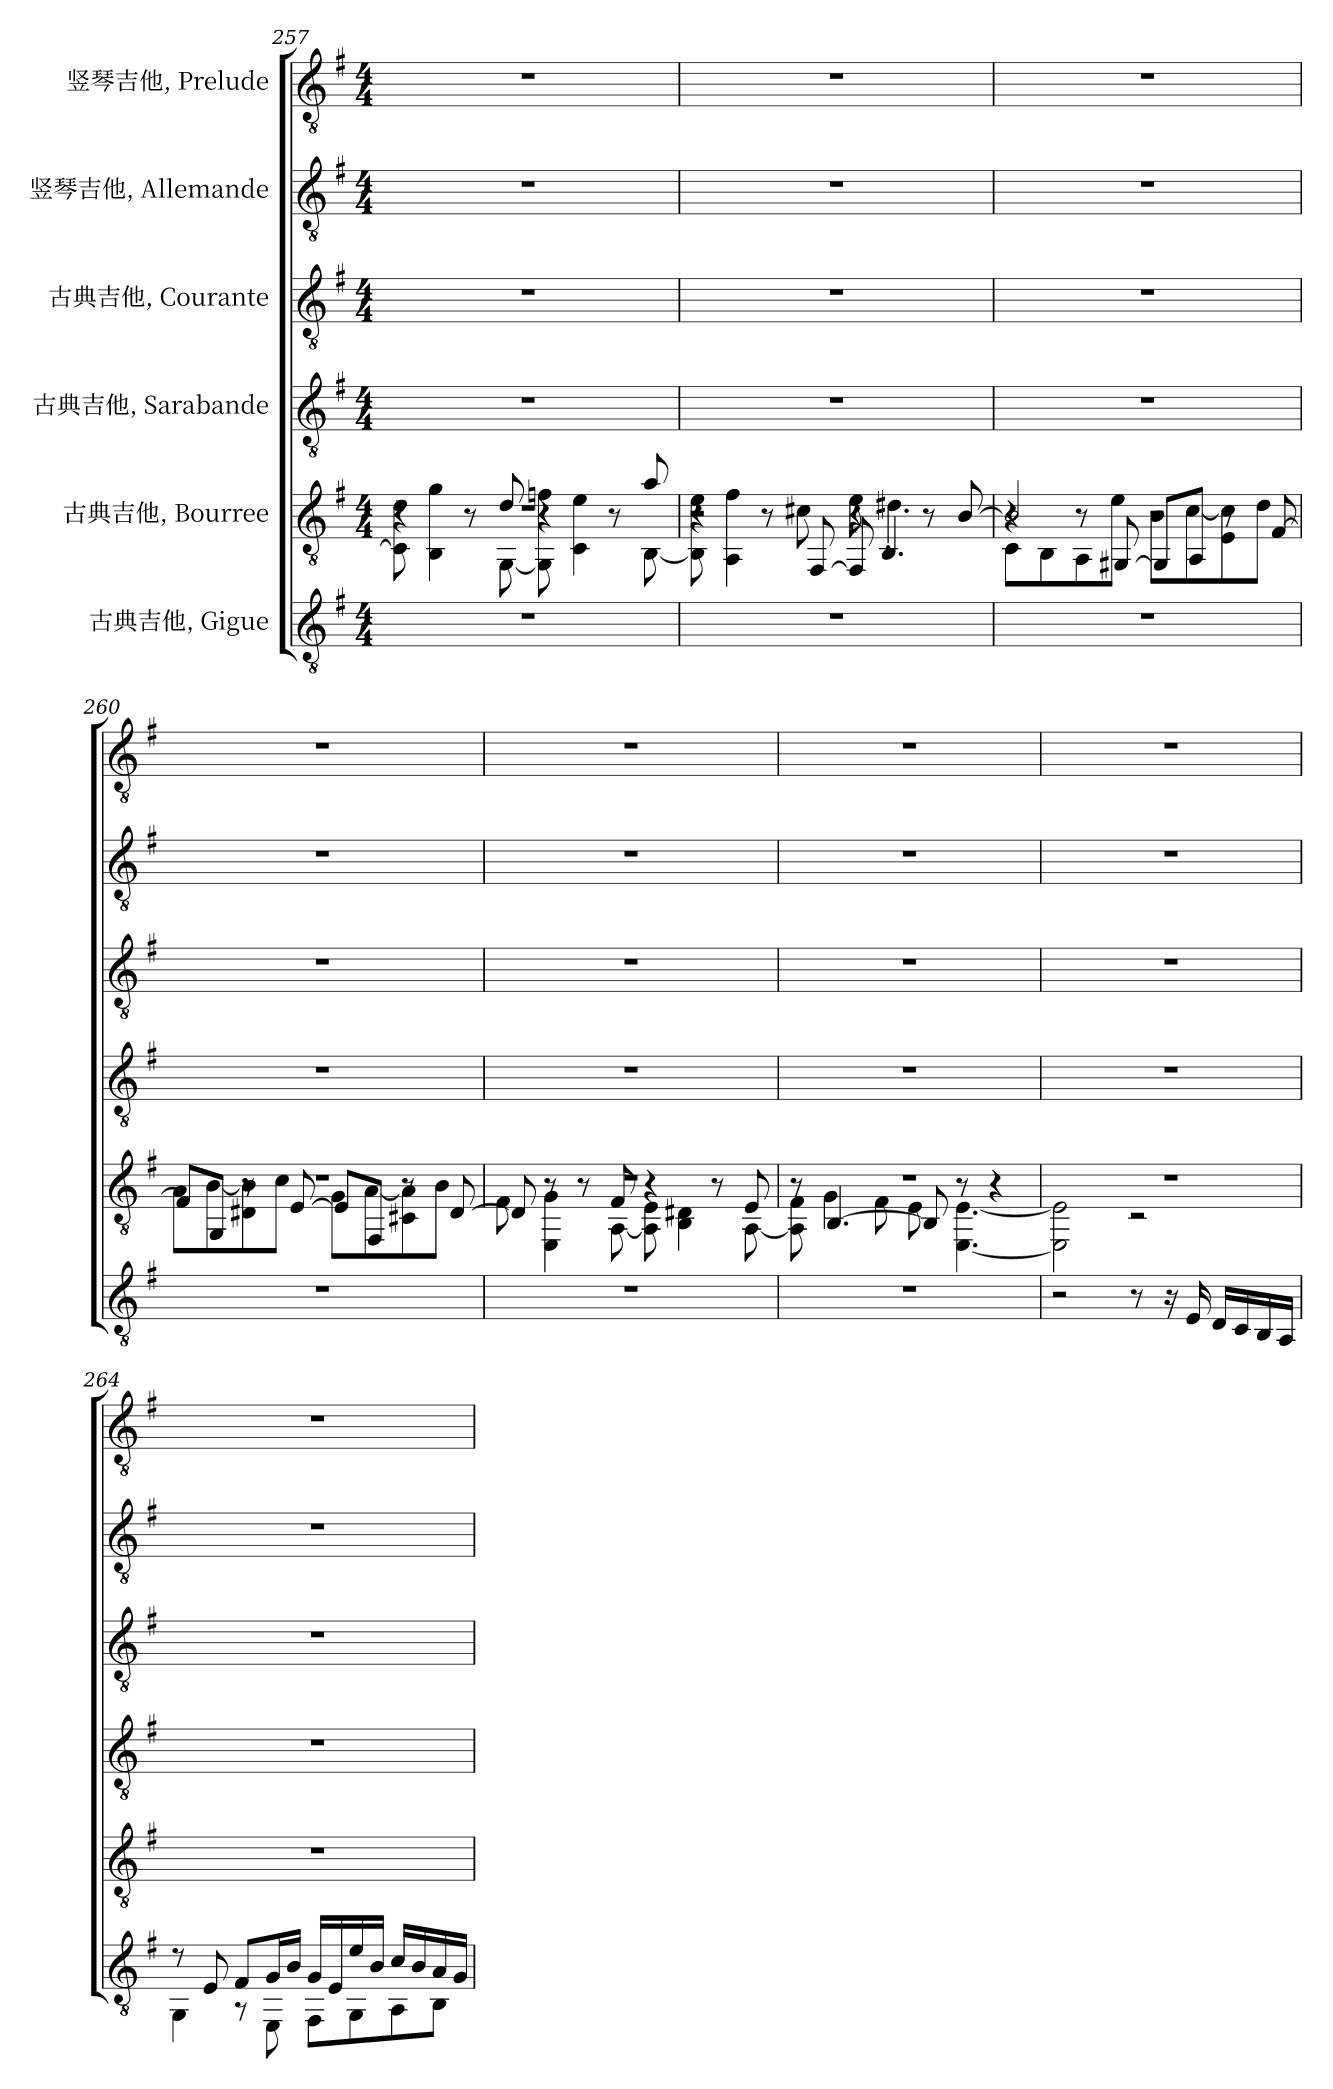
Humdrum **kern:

**kern	**kern	**kern	**kern	**kern	**kern
*part6	*part5	*part4	*part3	*part2	*part1
*staff6	*staff5	*staff4	*staff3	*staff2	*staff1
*I"古典吉他, Gigue	*I"古典吉他, Bourree	*I"古典吉他, Sarabande	*I"古典吉他, Courante	*I"竖琴吉他, Allemande	*I"竖琴吉他, Prelude
*clefGv2	*clefGv2	*clefGv2	*clefGv2	*clefGv2	*clefGv2
*k[f#]	*k[f#]	*k[f#]	*k[f#]	*k[f#]	*k[f#]
*M4/4	*M4/4	*M4/4	*M4/4	*M4/4	*M4/4
=257	=257	=257	=257	=257	=257
*	*^	*	*	*	*
*	*	*^	*	*	*	*
1r	1r	8C\] 8d\	4r	1r	1r	1r	1r
.	.	4BB\ 4g\	.	.	.	.	.
.	.	.	8r	.	.	.	.
.	.	[8GG\	8d/	.	.	.	.
.	.	8GG\] 8fn\	4r	.	.	.	.
.	.	4C\ 4e\	.	.	.	.	.
.	.	.	8r	.	.	.	.
.	.	[8BB\	8a/	.	.	.	.
=258	=258	=258	=258	=258	=258	=258	=258
1r	2r	8BB\] 8e\	4r	1r	1r	1r	1r
.	.	4AA\ 4f#\	.	.	.	.	.
.	.	.	8r	.	.	.	.
.	.	8c#X\	[8FF#/	.	.	.	.
.	4r	8e\	8FF#/]	.	.	.	.
.	.	4.d#X'\	4.BB/	.	.	.	.
.	8r	.	.	.	.	.	.
.	[8B/	.	.	.	.	.	.
!!LO:LB:g=z
=259	=259	=259	=259	=259	=259	=259	=259
1r	2B/]	8C\L	4r	1r	1r	1r	1r
.	.	8BB\	.	.	.	.	.
.	.	8AA\	8r	.	.	.	.
.	.	8e\J	[8GG#X/	.	.	.	.
.	2r	8B\L	8GG#/L]	.	.	.	.
.	.	[8c\	8AA/J	.	.	.	.
.	.	8E\ 8c\]	8r	.	.	.	.
.	.	8d\J	[8F#/	.	.	.	.
=260	=260	=260	=260	=260	=260	=260	=260
1r	1r	8A\L	8F#/L]	1r	1r	1r	1r
.	.	[8B\	8GG/J	.	.	.	.
.	.	8D#X\ 8B\]	8r	.	.	.	.
.	.	8c\J	[8E/	.	.	.	.
.	.	8G\L	8E/L]	.	.	.	.
.	.	[8A\	8FF#/J	.	.	.	.
.	.	8C#X\ 8A\]	8r	.	.	.	.
.	.	8B\J	[8D#/	.	.	.	.
=261	=261	=261	=261	=261	=261	=261	=261
1r	1r	8F#\	8D#/]	1r	1r	1r	1r
.	.	4EE\ 4G\	8r	.	.	.	.
.	.	.	8r	.	.	.	.
.	.	[8AA\	8F#/	.	.	.	.
.	.	8AA\] 8E\	4r	.	.	.	.
.	.	4BB\ 4D#X\	.	.	.	.	.
.	.	.	8r	.	.	.	.
.	.	[8AA\	8E/	.	.	.	.
!!LO:PB:g=z
=262	=262	=262	=262	=262	=262	=262	=262
1r	1r	8AA\] 8F#\	8r	1r	1r	1r	1r
.	.	4G\	[4.BB/	.	.	.	.
.	.	8F#\	.	.	.	.	.
.	.	8E\	8BB/]	.	.	.	.
.	.	[4.EE\ [4.E\	8r	.	.	.	.
.	.	.	4r	.	.	.	.
*	*	*v	*v	*	*	*	*
=263	=263	=263	=263	=263	=263	=263
2r	1r	2EE\] 2E\]	1r	1r	1r	1r
8r	.	2r	.	.	.	.
16r	.	.	.	.	.	.
16E/	.	.	.	.	.	.
16D/LL	.	.	.	.	.	.
16C/	.	.	.	.	.	.
16BB/	.	.	.	.	.	.
16AA/JJ	.	.	.	.	.	.
*	*v	*v	*	*	*	*
=264	=264	=264	=264	=264	=264
*^	*	*	*	*	*
8r	4GG\	1r	1r	1r	1r	1r
8E/	.	.	.	.	.	.
8F#/L	8r	.	.	.	.	.
16G/L	8EE\	.	.	.	.	.
16B/JJ	.	.	.	.	.	.
16G/LL	8FF#\L	.	.	.	.	.
16E/	.	.	.	.	.	.
16e/	8GG\	.	.	.	.	.
16B/JJ	.	.	.	.	.	.
16c/LL	8AA\	.	.	.	.	.
16B/	.	.	.	.	.	.
16A/	8BB\J	.	.	.	.	.
16G/JJ	.	.	.	.	.	.
*v	*v	*	*	*	*	*
=	=	=	=	=	=
*-	*-	*-	*-	*-	*-
